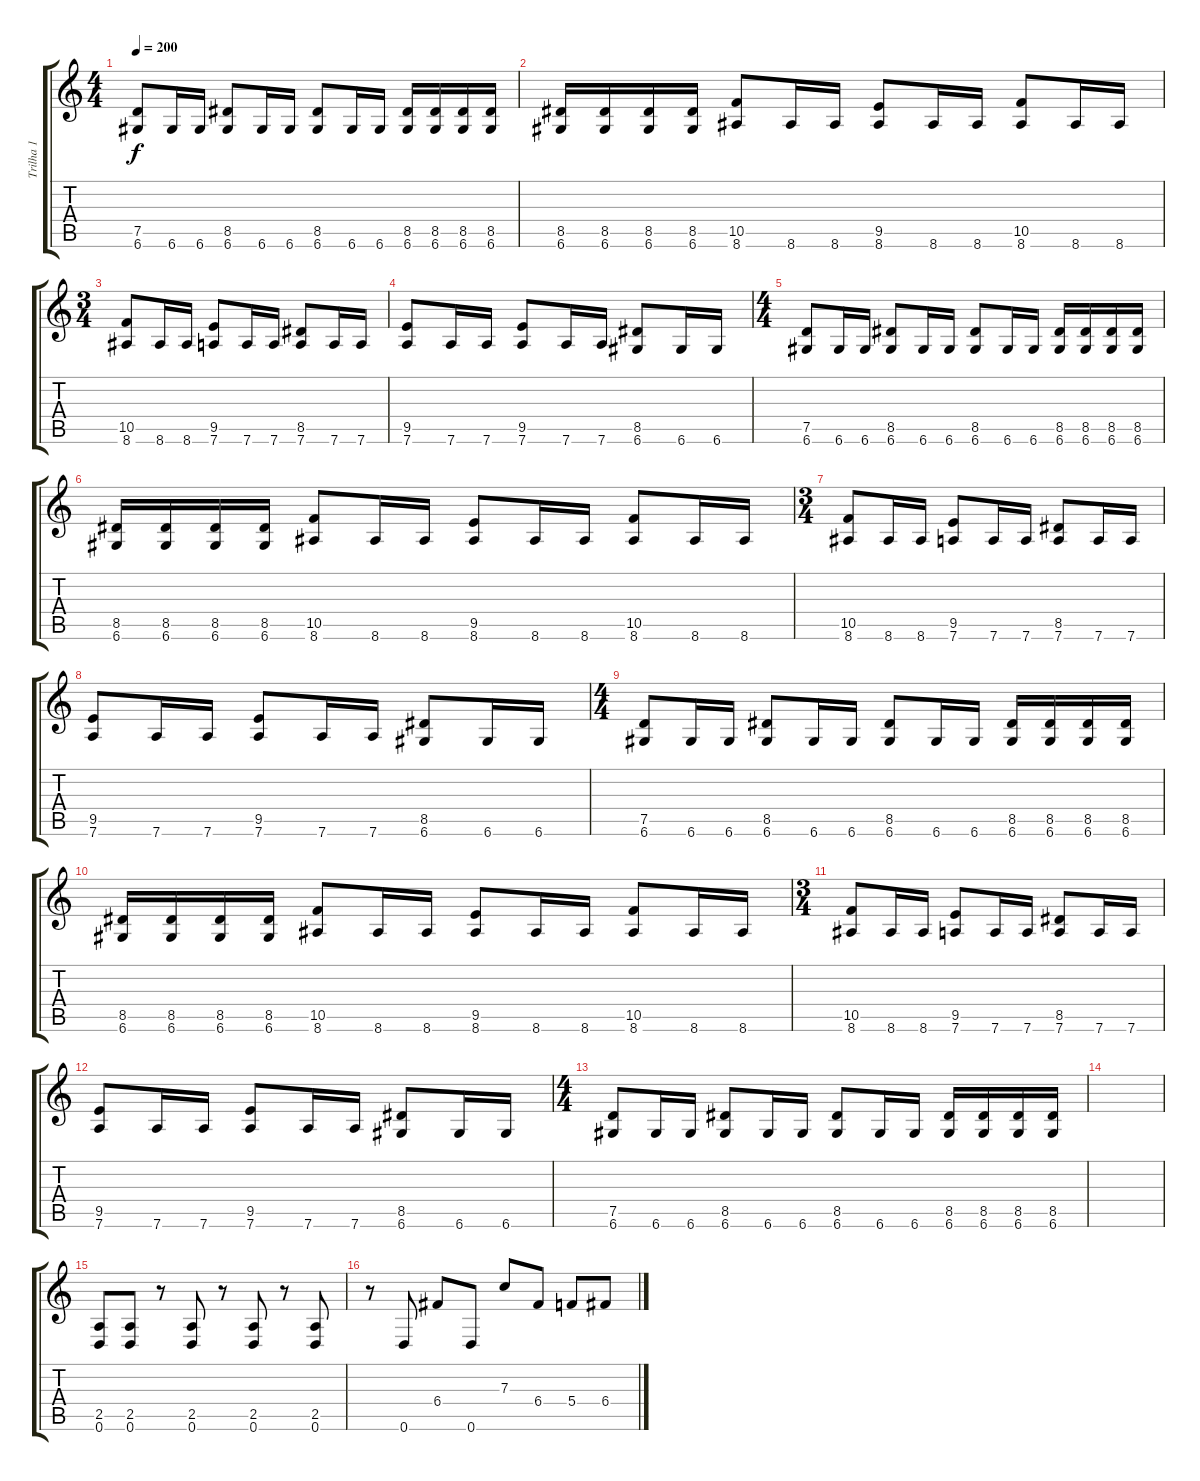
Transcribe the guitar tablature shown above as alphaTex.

\track ("Trilha 1" "Trilha 1") {instrument distortionguitar}
\staff {score tabs}
\tuning (D4 A3 F3 C3 G2 D2) {hide}
\ts (4 4)
\tempo 200
\clef g2
\ks c
(7.5 6.6).8{dy f} 6.6.16 6.6.16 (8.5 6.6).8 6.6.16 6.6.16 (8.5 6.6).8 6.6.16 6.6.16 (8.5 6.6).16 (8.5 6.6).16 (8.5 6.6).16 (8.5 6.6).16 |
(8.5 6.6).16 (8.5 6.6).16 (8.5 6.6).16 (8.5 6.6).16 (10.5 8.6).8 8.6.16 8.6.16 (9.5 8.6).8 8.6.16 8.6.16 (10.5 8.6).8 8.6.16 8.6.16 |
\ts (3 4)
(10.5 8.6).8 8.6.16 8.6.16 (9.5 7.6).8 7.6.16 7.6.16 (8.5 7.6).8 7.6.16 7.6.16 |
(9.5 7.6).8 7.6.16 7.6.16 (9.5 7.6).8 7.6.16 7.6.16 (8.5 6.6).8 6.6.16 6.6.16 |
\ts (4 4)
(7.5 6.6).8 6.6.16 6.6.16 (8.5 6.6).8 6.6.16 6.6.16 (8.5 6.6).8 6.6.16 6.6.16 (8.5 6.6).16 (8.5 6.6).16 (8.5 6.6).16 (8.5 6.6).16 |
(8.5 6.6).16 (8.5 6.6).16 (8.5 6.6).16 (8.5 6.6).16 (10.5 8.6).8 8.6.16 8.6.16 (9.5 8.6).8 8.6.16 8.6.16 (10.5 8.6).8 8.6.16 8.6.16 |
\ts (3 4)
(10.5 8.6).8 8.6.16 8.6.16 (9.5 7.6).8 7.6.16 7.6.16 (8.5 7.6).8 7.6.16 7.6.16 |
(9.5 7.6).8 7.6.16 7.6.16 (9.5 7.6).8 7.6.16 7.6.16 (8.5 6.6).8 6.6.16 6.6.16 |
\ts (4 4)
(7.5 6.6).8 6.6.16 6.6.16 (8.5 6.6).8 6.6.16 6.6.16 (8.5 6.6).8 6.6.16 6.6.16 (8.5 6.6).16 (8.5 6.6).16 (8.5 6.6).16 (8.5 6.6).16 |
(8.5 6.6).16 (8.5 6.6).16 (8.5 6.6).16 (8.5 6.6).16 (10.5 8.6).8 8.6.16 8.6.16 (9.5 8.6).8 8.6.16 8.6.16 (10.5 8.6).8 8.6.16 8.6.16 |
\ts (3 4)
(10.5 8.6).8 8.6.16 8.6.16 (9.5 7.6).8 7.6.16 7.6.16 (8.5 7.6).8 7.6.16 7.6.16 |
(9.5 7.6).8 7.6.16 7.6.16 (9.5 7.6).8 7.6.16 7.6.16 (8.5 6.6).8 6.6.16 6.6.16 |
\ts (4 4)
(7.5 6.6).8 6.6.16 6.6.16 (8.5 6.6).8 6.6.16 6.6.16 (8.5 6.6).8 6.6.16 6.6.16 (8.5 6.6).16 (8.5 6.6).16 (8.5 6.6).16 (8.5 6.6).16 |
|
(2.5 0.6).8 (2.5 0.6).8 r.8 (2.5 0.6).8 r.8 (2.5 0.6).8 r.8 (2.5 0.6).8 |
r.8 0.6.8 6.4.8 0.6.8 7.3.8 6.4.8 5.4.8 6.4.8
